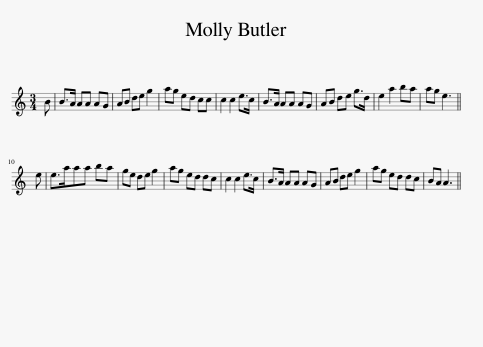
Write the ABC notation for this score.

X:1
L:1/8
M:3/4
I:linebreak $
K:C
V:1 treble
V:1
 B | B>A AA AG | AB de g2 | ag ed cc | c2 c2 e>c | %5
 B>A AA AG | AB de g>d | e2 a2 ba | ag e3 ||$ e | %10
 e>aaa ba | ge de g2 | ag ed dc | c2 c2 e>c | B>A AA AG | %15
 AB de g2 | ag ed dc | BA A3 || %18
